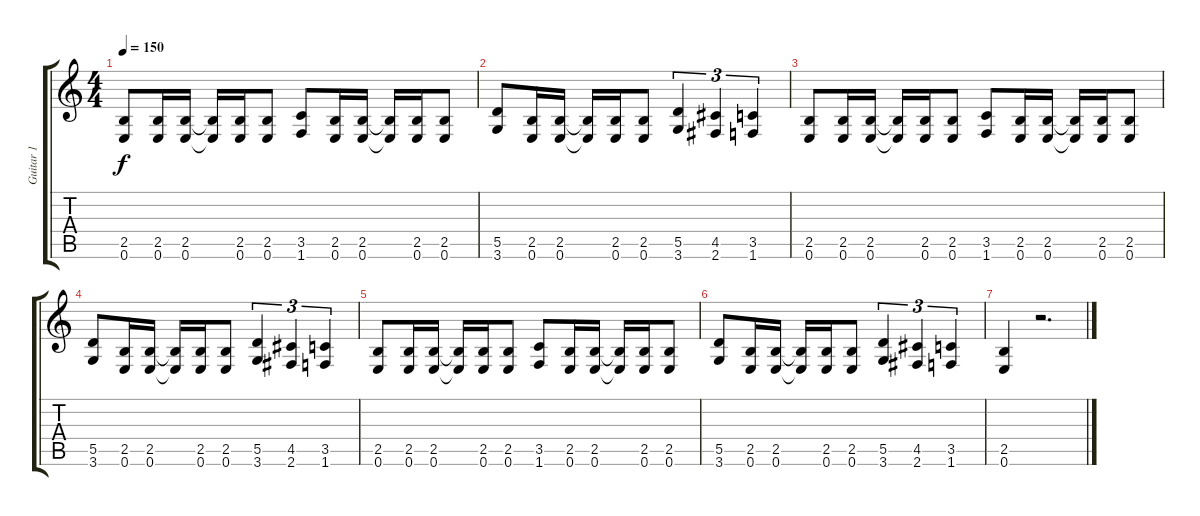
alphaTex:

\track ("Guitar 1" "Guitar 1") {instrument distortionguitar}
\staff {score tabs}
\tuning (E4 B3 G3 D3 A2 E2) {hide}
\ts (4 4)
\tempo 150
\clef g2
\ks c
(2.5 0.6).8{dy f} (2.5 0.6).16 (2.5 0.6).16 (2.5{t} 0.6{t}).16 (2.5 0.6).16 (2.5 0.6).8 (3.5 1.6).8 (2.5 0.6).16 (2.5 0.6).16 (2.5{t} 0.6{t}).16 (2.5 0.6).16 (2.5 0.6).8 |
(5.5 3.6).8 (2.5 0.6).16 (2.5 0.6).16 (2.5{t} 0.6{t}).16 (2.5 0.6).16 (2.5 0.6).8 (5.5 3.6).4{tu (3 2)} (4.5 2.6).4{tu (3 2)} (3.5 1.6).4{tu (3 2)} |
(2.5 0.6).8 (2.5 0.6).16 (2.5 0.6).16 (2.5{t} 0.6{t}).16 (2.5 0.6).16 (2.5 0.6).8 (3.5 1.6).8 (2.5 0.6).16 (2.5 0.6).16 (2.5{t} 0.6{t}).16 (2.5 0.6).16 (2.5 0.6).8 |
(5.5 3.6).8 (2.5 0.6).16 (2.5 0.6).16 (2.5{t} 0.6{t}).16 (2.5 0.6).16 (2.5 0.6).8 (5.5 3.6).4{tu (3 2)} (4.5 2.6).4{tu (3 2)} (3.5 1.6).4{tu (3 2)} |
(2.5 0.6).8 (2.5 0.6).16 (2.5 0.6).16 (2.5{t} 0.6{t}).16 (2.5 0.6).16 (2.5 0.6).8 (3.5 1.6).8 (2.5 0.6).16 (2.5 0.6).16 (2.5{t} 0.6{t}).16 (2.5 0.6).16 (2.5 0.6).8 |
(5.5 3.6).8 (2.5 0.6).16 (2.5 0.6).16 (2.5{t} 0.6{t}).16 (2.5 0.6).16 (2.5 0.6).8 (5.5 3.6).4{tu (3 2)} (4.5 2.6).4{tu (3 2)} (3.5 1.6).4{tu (3 2)} |
(2.5 0.6).4 r.2{d}
